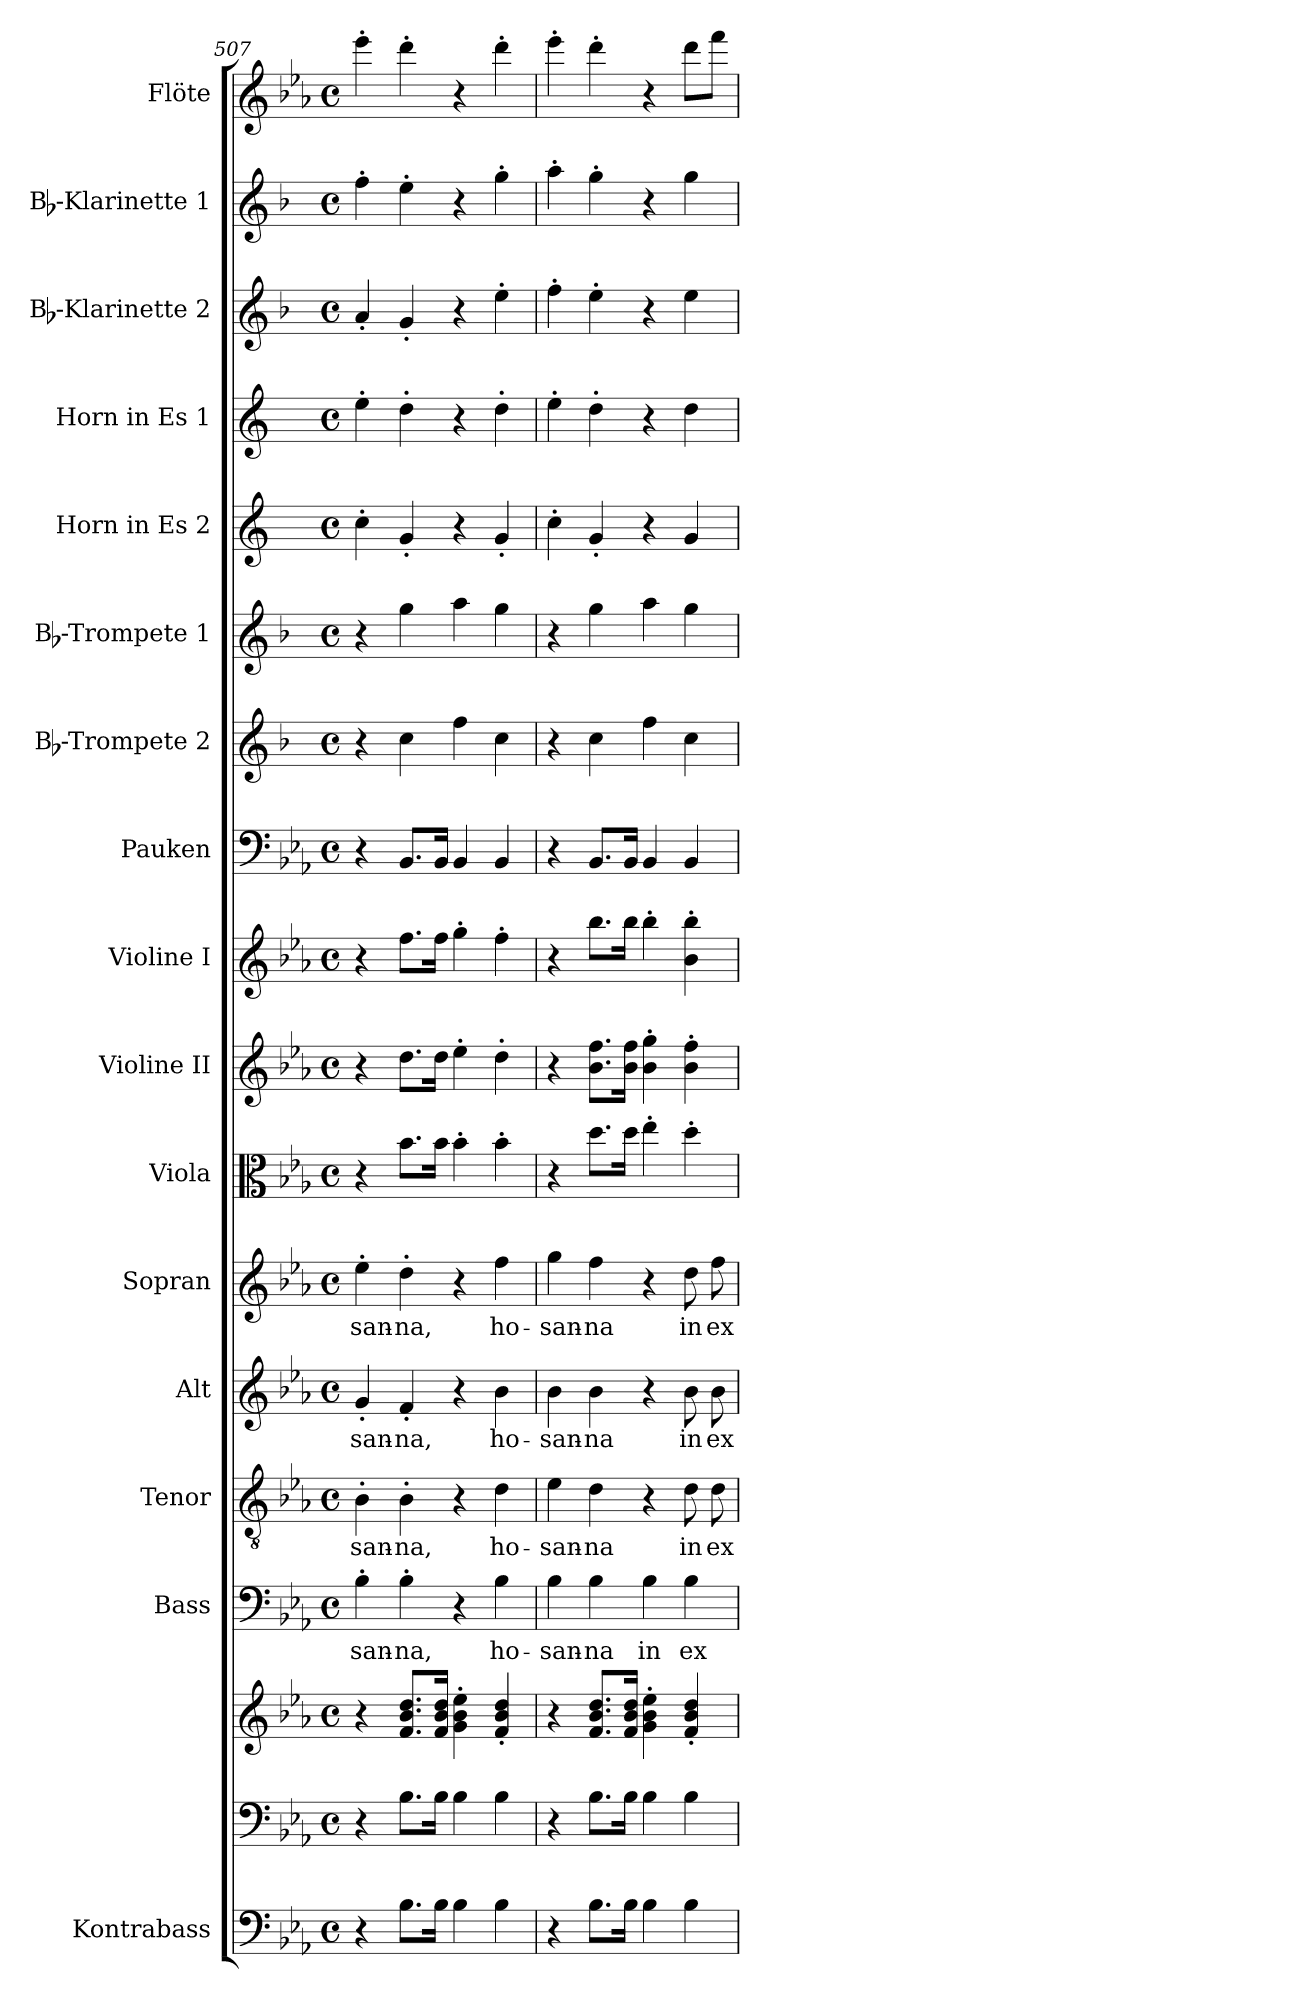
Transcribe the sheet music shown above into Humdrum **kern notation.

**kern	**kern	**kern	**kern	**text	**kern	**text	**kern	**text	**kern	**text	**kern	**kern	**kern	**kern	**kern	**kern	**kern	**kern	**kern	**kern	**kern
*part17	*part16	*part16	*part15	*part15	*part14	*part14	*part13	*part13	*part12	*part12	*part11	*part10	*part9	*part8	*part7	*part6	*part5	*part4	*part3	*part2	*part1
*staff18	*staff17	*staff16	*staff15	*staff15	*staff14	*staff14	*staff13	*staff13	*staff12	*staff12	*staff11	*staff10	*staff9	*staff8	*staff7	*staff6	*staff5	*staff4	*staff3	*staff2	*staff1
*I"Kontrabass	*	*	*I"Bass	*	*I"Tenor	*	*I"Alt	*	*I"Sopran	*	*I"Viola	*I"Violine II	*I"Violine I	*I"Pauken	*I"Bb-Trompete 2	*I"Bb-Trompete 1	*I"Horn in Es 2	*I"Horn in Es 1	*I"Bb-Klarinette 2	*I"Bb-Klarinette 1	*I"Flöte
*I'Kb.	*	*	*I'B.	*	*I'T.	*	*I'A.	*	*I'S.	*	*I'Vla.	*I'Vl. II	*I'Vl. I	*I'Pk.	*I'Bb Trp. 2	*I'Bb Trp. 1	*	*	*I'Bb Kl. 2	*I'Bb Kl. 1	*I'Fl.
*clefF4	*clefF4	*clefG2	*clefF4	*	*clefGv2	*	*clefG2	*	*clefG2	*	*clefC3	*clefG2	*clefG2	*clefF4	*clefG2	*clefG2	*clefG2	*clefG2	*clefG2	*clefG2	*clefG2
*ITrd7c12	*	*	*	*	*	*	*	*	*	*	*	*	*	*	*ITrd1c2	*ITrd1c2	*ITrd5c9	*ITrd5c9	*ITrd1c2	*ITrd1c2	*
*k[b-e-a-]	*k[b-e-a-]	*k[b-e-a-]	*k[b-e-a-]	*	*k[b-e-a-]	*	*k[b-e-a-]	*	*k[b-e-a-]	*	*k[b-e-a-]	*k[b-e-a-]	*k[b-e-a-]	*k[b-e-a-]	*k[b-e-a-]	*k[b-e-a-]	*k[b-e-a-]	*k[b-e-a-]	*k[b-e-a-]	*k[b-e-a-]	*k[b-e-a-]
*E-:	*E-:	*E-:	*E-:	*	*E-:	*	*E-:	*	*E-:	*	*E-:	*E-:	*E-:	*E-:	*E-:	*E-:	*E-:	*E-:	*E-:	*E-:	*E-:
*M4/4	*M4/4	*M4/4	*M4/4	*	*M4/4	*	*M4/4	*	*M4/4	*	*M4/4	*M4/4	*M4/4	*M4/4	*M4/4	*M4/4	*M4/4	*M4/4	*M4/4	*M4/4	*M4/4
*met(c)	*met(c)	*met(c)	*met(c)	*	*met(c)	*	*met(c)	*	*met(c)	*	*met(c)	*met(c)	*met(c)	*met(c)	*met(c)	*met(c)	*met(c)	*met(c)	*met(c)	*met(c)	*met(c)
=507	=507	=507	=507	=507	=507	=507	=507	=507	=507	=507	=507	=507	=507	=507	=507	=507	=507	=507	=507	=507	=507
!	!	!	!	!LO:LY:b	!	!LO:LY:b	!	!LO:LY:b	!	!LO:LY:b	!	!	!	!	!	!	!	!	!	!	!
4r	4r	4r	4B-'>\	-san-	4B-'>\	-san-	4g'</	-san-	4ee-'>\	-san-	4r	4r	4r	4r	4r	4r	4e-'<\	4g'<\	4g'</	4ee-'>\	4eee-'>\
!	!	!	!	!LO:LY:b	!	!LO:LY:b	!	!LO:LY:b	!	!LO:LY:b	!	!	!	!	!	!	!	!	!	!	!
8.BB-\L	8.B-\L	8.f/ 8.b-/ 8.dd/L	4B-'>\	-na,	4B-'>\	-na,	4f'</	-na,	4dd'>\	-na,	8.b-\L	8.dd\L	8.ff\L	8.BB-/L	4b-\	4ff\	4B-'</	4f'<\	4f'</	4dd'>\	4ddd'>\
16BB-\Jk	16B-\Jk	16f/ 16b-/ 16dd/Jk	.	.	.	.	.	.	.	.	16b-\Jk	16dd\Jk	16ff\Jk	16BB-/Jk	.	.	.	.	.	.	.
4BB-\	4B-\	4g\'> 4b-\'> 4ee-\'>	4r	.	4r	.	4r	.	4r	.	4b-'>\	4ee-'>\	4gg'>\	4BB-/	4ee-\	4gg\	4r	4r	4r	4r	4r
!	!	!	!	!LO:LY:b	!	!LO:LY:b	!	!LO:LY:b	!	!LO:LY:b	!	!	!	!	!	!	!	!	!	!	!
4BB-\	4B-\	4f/'< 4b-/'< 4dd/'<	4B-\	ho-	4d\	ho-	4b-\	ho-	4ff\	ho-	4b-'>\	4dd'>\	4ff'>\	4BB-/	4b-\	4ff\	4B-'</	4f'<\	4dd'>\	4ff'>\	4ddd'>\
=508	=508	=508	=508	=508	=508	=508	=508	=508	=508	=508	=508	=508	=508	=508	=508	=508	=508	=508	=508	=508	=508
!	!	!	!	!LO:LY:b	!	!LO:LY:b	!	!LO:LY:b	!	!LO:LY:b	!	!	!	!	!	!	!	!	!	!	!
4r	4r	4r	4B-\	-san-	4e-\	-san-	4b-\	-san-	4gg\	-san-	4r	4r	4r	4r	4r	4r	4e-'<\	4g'<\	4ee-'>\	4gg'>\	4eee-'>\
!	!	!	!	!LO:LY:b	!	!LO:LY:b	!	!LO:LY:b	!	!LO:LY:b	!	!	!	!	!	!	!	!	!	!	!
8.BB-\L	8.B-\L	8.f/ 8.b-/ 8.dd/L	4B-\	-na	4d\	-na	4b-\	-na	4ff\	-na	8.dd\L	8.b-\ 8.ff\L	8.bb-\L	8.BB-/L	4b-\	4ff\	4B-'</	4f'<\	4dd'>\	4ff'>\	4ddd'>\
16BB-\Jk	16B-\Jk	16f/ 16b-/ 16dd/Jk	.	.	.	.	.	.	.	.	16dd\Jk	16b-\ 16ff\Jk	16bb-\Jk	16BB-/Jk	.	.	.	.	.	.	.
!	!	!	!	!LO:LY:b	!	!	!	!	!	!	!	!	!	!	!	!	!	!	!	!	!
4BB-\	4B-\	4g\'> 4b-\'> 4ee-\'>	4B-\	in	4r	.	4r	.	4r	.	4ee-'>\	4b-\'> 4gg\'>	4bb-'>\	4BB-/	4ee-\	4gg\	4r	4r	4r	4r	4r
!	!	!	!	!LO:LY:b	!	!LO:LY:b	!	!LO:LY:b	!	!LO:LY:b	!	!	!	!	!	!	!	!	!	!	!
4BB-\	4B-\	4f/'< 4b-/'< 4dd/'<	4B-\	ex-	8d\	in	8b-\	in	8dd\	in	4dd'>\	4b-\'> 4ff\'>	4b-\'> 4bb-\'>	4BB-/	4b-\	4ff\	4B-/	4f\	4dd\	4ff\	8ddd\L
!	!	!	!	!	!	!LO:LY:b	!	!LO:LY:b	!	!LO:LY:b	!	!	!	!	!	!	!	!	!	!	!
.	.	.	.	.	8d\	ex-	8b-\	ex-	8ff\	ex-	.	.	.	.	.	.	.	.	.	.	8fff\J
=	=	=	=	=	=	=	=	=	=	=	=	=	=	=	=	=	=	=	=	=	=
*-	*-	*-	*-	*-	*-	*-	*-	*-	*-	*-	*-	*-	*-	*-	*-	*-	*-	*-	*-	*-	*-
